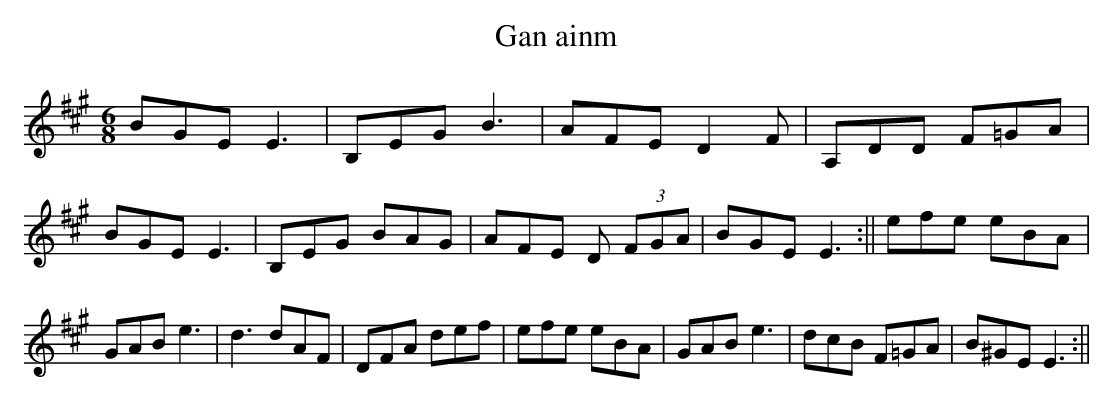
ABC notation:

X:1
T:Gan ainm
M:6/8
L:1/8
K:A
BGE E3|B,EG B3|AFE D2F|A,DD F=GA|\
BGE E3|B,EG BAG|AFE D (3FGA|BGE E3:||\
efe eBA|GAB e3|d3 dAF|DFA def|\
efe eBA|GAB e3|dcB F=GA|B^GE E3:||
